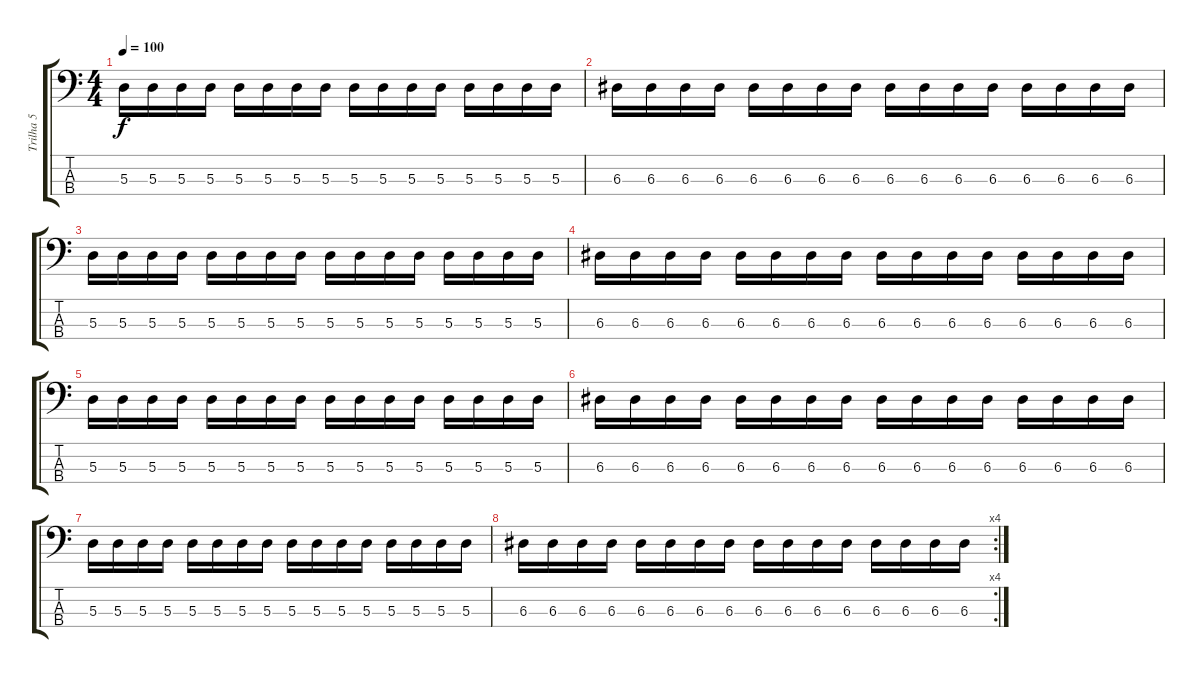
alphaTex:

\track ("Trilha 5" "Trilha 5") {instrument acousticbass}
\staff {score tabs}
\tuning (G2 D2 A1 E1) {hide}
\ts (4 4)
\tempo 100
\clef f4
\ks c
5.3.16{dy f} 5.3.16 5.3.16 5.3.16 5.3.16 5.3.16 5.3.16 5.3.16 5.3.16 5.3.16 5.3.16 5.3.16 5.3.16 5.3.16 5.3.16 5.3.16 |
6.3.16 6.3.16 6.3.16 6.3.16 6.3.16 6.3.16 6.3.16 6.3.16 6.3.16 6.3.16 6.3.16 6.3.16 6.3.16 6.3.16 6.3.16 6.3.16 |
5.3.16 5.3.16 5.3.16 5.3.16 5.3.16 5.3.16 5.3.16 5.3.16 5.3.16 5.3.16 5.3.16 5.3.16 5.3.16 5.3.16 5.3.16 5.3.16 |
6.3.16 6.3.16 6.3.16 6.3.16 6.3.16 6.3.16 6.3.16 6.3.16 6.3.16 6.3.16 6.3.16 6.3.16 6.3.16 6.3.16 6.3.16 6.3.16 |
5.3.16 5.3.16 5.3.16 5.3.16 5.3.16 5.3.16 5.3.16 5.3.16 5.3.16 5.3.16 5.3.16 5.3.16 5.3.16 5.3.16 5.3.16 5.3.16 |
6.3.16 6.3.16 6.3.16 6.3.16 6.3.16 6.3.16 6.3.16 6.3.16 6.3.16 6.3.16 6.3.16 6.3.16 6.3.16 6.3.16 6.3.16 6.3.16 |
5.3.16 5.3.16 5.3.16 5.3.16 5.3.16 5.3.16 5.3.16 5.3.16 5.3.16 5.3.16 5.3.16 5.3.16 5.3.16 5.3.16 5.3.16 5.3.16 |
\rc 4
6.3.16 6.3.16 6.3.16 6.3.16 6.3.16 6.3.16 6.3.16 6.3.16 6.3.16 6.3.16 6.3.16 6.3.16 6.3.16 6.3.16 6.3.16 6.3.16
